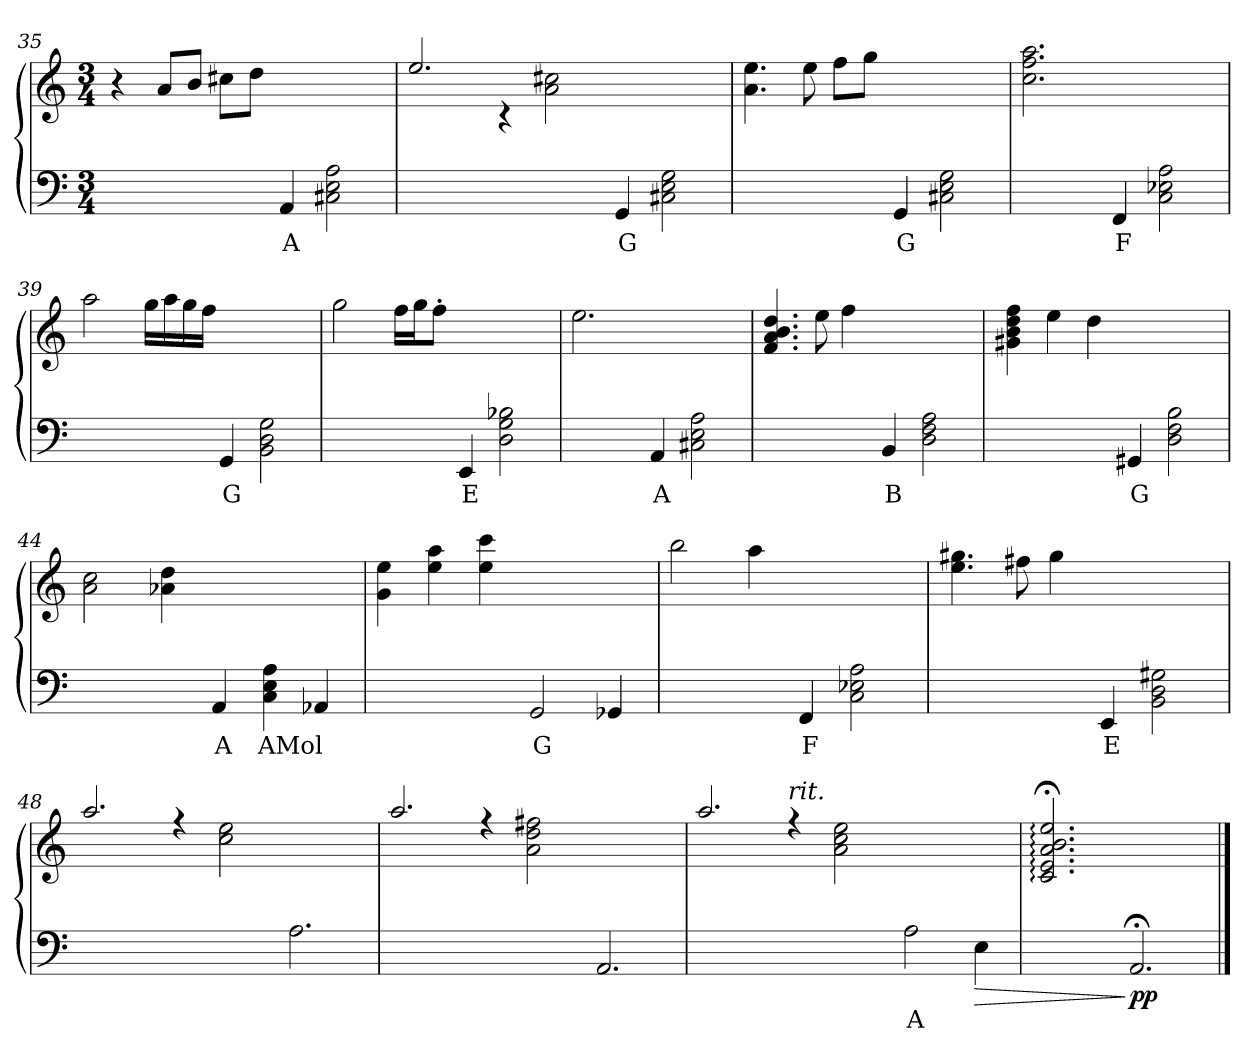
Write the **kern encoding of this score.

**kern	**text	**kern	**dynam
*part1	*part1	*part1	*part1
*staff2	*staff2	*staff1	*staff1/2
*clefF4	*	*clefG2	*
*k[]	*	*k[]	*
*M3/4	*	*M3/4	*
=35	=35	=35	=35
2.ryy	.	4r	.
.	.	8a/L	.
.	.	8b/J	.
.	.	8cc#X\L	.
.	.	8dd\J	.
4AA/	A	2.ryy	.
2C#X\ 2E\ 2A\	.	.	.
=36	=36	=36	=36
*	*	*^	*
1.ryy	.	2.ee/	2.ryy	.
.	.	2.ryy	4rc	.
.	.	.	2a\ 2cc#X\	.
4GG/	G	2.ryy	2.ryy	.
2C#X\ 2E\ 2G\	.	.	.	.
*	*	*v	*v	*
=37	=37	=37	=37
2.ryy	.	4.a\ 4.ee\	.
.	.	8ee\	.
.	.	8ff\L	.
.	.	8gg\J	.
4GG/	G	2.ryy	.
2C#X\ 2E\ 2G\	.	.	.
=38	=38	=38	=38
2.ryy	.	2.cc\ 2.ff\ 2.aa\	.
4FF/	F	2.ryy	.
2C\ 2E-X\ 2A\	.	.	.
!!LO:LB:g=z
=39	=39	=39	=39
2.ryy	.	2aa\	.
.	.	16gg\LL	.
.	.	16aa\	.
.	.	16gg\	.
.	.	16ff\JJ	.
4GG/	G	2.ryy	.
2BB\ 2D\ 2G\	.	.	.
!!LO:LB:g=z
=40	=40	=40	=40
2.ryy	.	2gg\	.
.	.	16ff\LL	.
.	.	16gg\J	.
.	.	8ff'\J	.
4EE/	E	2.ryy	.
2D\ 2G\ 2B-X\	.	.	.
=41	=41	=41	=41
2.ryy	.	2.ee\	.
4AA/	A	2.ryy	.
2C#X\ 2E\ 2A\	.	.	.
=42	=42	=42	=42
2.ryy	.	4.f/ 4.a/ 4.b/ 4.dd/	.
.	.	8ee\	.
.	.	4ff\	.
4BB/	B	2.ryy	.
2D\ 2F\ 2A\	.	.	.
=43	=43	=43	=43
2.ryy	.	4g#X\ 4b\ 4dd\ 4ff\	.
.	.	4ee\	.
.	.	4dd\	.
4GG#X/	G	2.ryy	.
2D\ 2F\ 2B\	.	.	.
=44	=44	=44	=44
2.ryy	.	2a\ 2cc\	.
.	.	4a-X\ 4dd\	.
4AA/	A	2.ryy	.
4C\ 4E\ 4A\	AMol	.	.
4AA-X/	.	.	.
=45	=45	=45	=45
2.ryy	.	4g\ 4ee\	.
.	.	4ee\ 4aa\	.
.	.	4ee\ 4ccc\	.
2GG/	G	2.ryy	.
4GG-X/	.	.	.
=46	=46	=46	=46
2.ryy	.	2bb\	.
.	.	4aa\	.
4FF/	F	2.ryy	.
2C\ 2E-X\ 2A\	.	.	.
=47	=47	=47	=47
2.ryy	.	4.ee\ 4.gg#X\	.
.	.	8ff#X\	.
.	.	4gg#\	.
4EE/	E	2.ryy	.
2BB\ 2D\ 2G#X\	.	.	.
=48	=48	=48	=48
*	*	*^	*
1.ryy	.	2.aa/	2.ryy	.
.	.	2.ryy	4rff	.
.	.	.	2cc\ 2ee\	.
2.A\	.	2.ryy	2.ryy	.
=49	=49	=49	=49	=49
1.ryy	.	2.aa/	2.ryy	.
.	.	2.ryy	4rff	.
.	.	.	2a\ 2dd\ 2ff#X\	.
2.AA/	.	2.ryy	2.ryy	.
!!LO:LB:g=z	!!
=50	=50	=50	=50	=50
1.ryy	.	2.aa/	2.ryy	.
!	!	!LO:TX:a:i:t=rit.	!	!
.	.	2.ryy	4rff	.
.	.	.	2a\ 2cc\ 2ee\	.
2A\	A	2.ryy	2.ryy	.
!	!	!	!	!LO:HP:b=2
4E\	.	.	.	>
*	*	*v	*v	*
=51	=51	=51	=51
2.ryy	.	2.c/;<: 2.e/;<: 2.a/;<: 2.b/;<: 2.ee/;<:	.
!	!	!	!LO:DY:n=1:b=2
!	!	!	!LO:DY:n=2:b
2.AA;</	.	2.ryy	] p p
==	==	==	==
*-	*-	*-	*-
